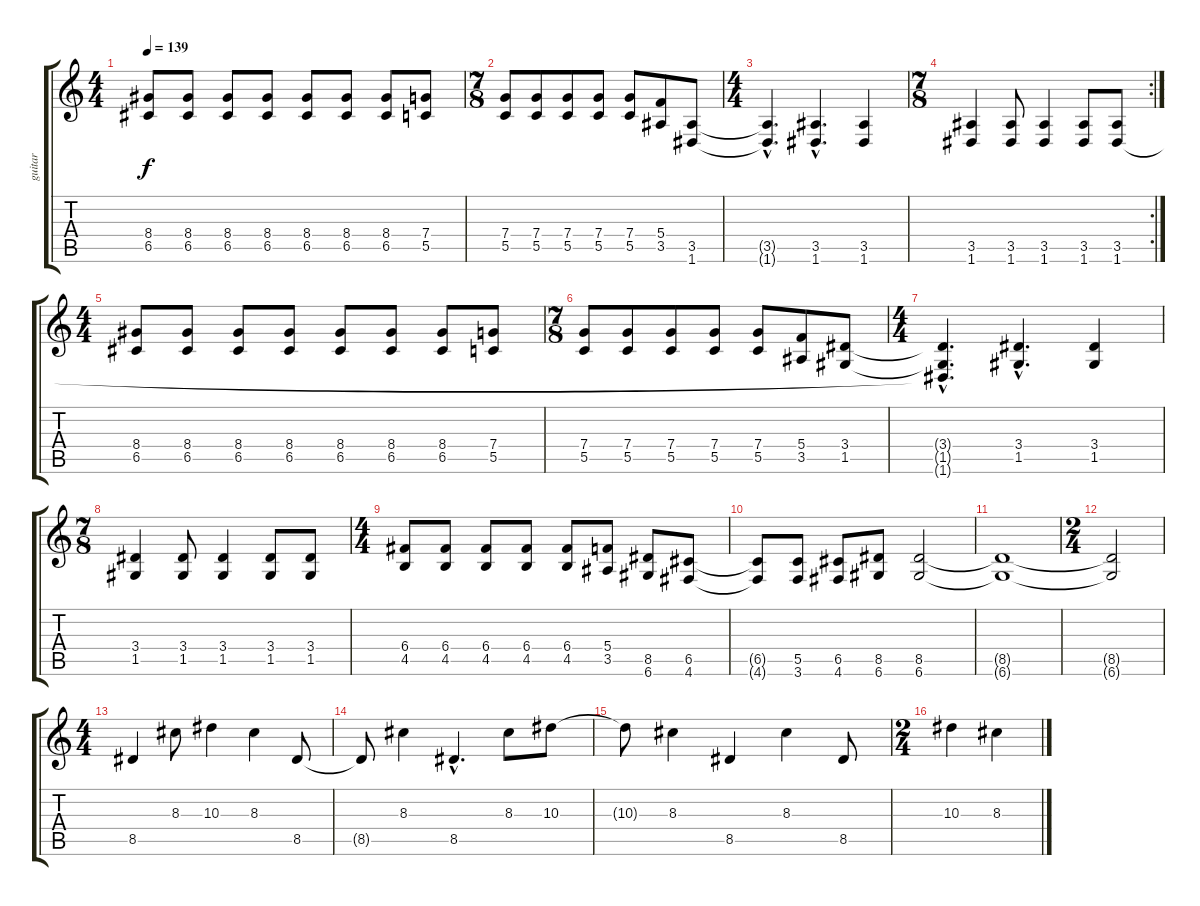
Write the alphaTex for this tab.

\track ("guitar" "guitar") {instrument distortionguitar}
\staff {score tabs}
\tuning (D4 A3 F3 C3 G2 D2) {hide}
\ts (4 4)
\tempo 139
\clef g2
\ks c
(8.4 6.5).8{dy f instrument distortionguitar} (8.4 6.5).8 (8.4 6.5).8 (8.4 6.5).8 (8.4 6.5).8 (8.4 6.5).8 (8.4 6.5).8 (7.4 5.5).8 |
\ts (7 8)
(7.4 5.5).8 (7.4 5.5).8 (7.4 5.5).8 (7.4 5.5).8 (7.4 5.5).8 (5.4 3.5).8 (3.5 1.6).8 |
\ts (4 4)
(3.5{hac t} 1.6{hac t}).4{d} (3.5{hac} 1.6{hac}).4{d} (3.5 1.6).4 |
\rc 2
\ts (7 8)
(3.5 1.6).4 (3.5 1.6).8 (3.5 1.6).4 (3.5 1.6).8 (3.5 1.6).8 |
\ts (4 4)
(8.4 6.5).8 (8.4 6.5).8 (8.4 6.5).8 (8.4 6.5).8 (8.4 6.5).8 (8.4 6.5).8 (8.4 6.5).8 (7.4 5.5).8 |
\ts (7 8)
(7.4 5.5).8 (7.4 5.5).8 (7.4 5.5).8 (7.4 5.5).8 (7.4 5.5).8 (5.4 3.5).8 (3.4 1.5).8 |
\ts (4 4)
(3.4{hac t} 1.5{hac t} 1.6{hac t}).4{d} (3.4{hac} 1.5{hac}).4{d} (3.4 1.5).4 |
\ts (7 8)
(3.4 1.5).4 (3.4 1.5).8 (3.4 1.5).4 (3.4 1.5).8 (3.4 1.5).8 |
\ts (4 4)
(6.4 4.5).8 (6.4 4.5).8 (6.4 4.5).8 (6.4 4.5).8 (6.4 4.5).8 (5.4 3.5).8 (8.5 6.6).8 (6.5 4.6).8 |
(6.5{t} 4.6{t}).8 (5.5 3.6).8 (6.5 4.6).8 (8.5 6.6).8 (8.5 6.6).2{volume 0} |
(8.5{t} 6.6{t}).1 |
\ts (2 4)
(8.5{t} 6.6{t}).2 |
\ts (4 4)
8.5.4{volume 9 instrument electricguitarclean} 8.3.8 10.3.4 8.3.4 8.5.8 |
8.5{t}.8 8.3.4 8.5{hac}.4{d} 8.3.8 10.3.8 |
10.3{t}.8 8.3.4 8.5.4 8.3.4 8.5.8 |
\ts (2 4)
10.3.4 8.3.4
